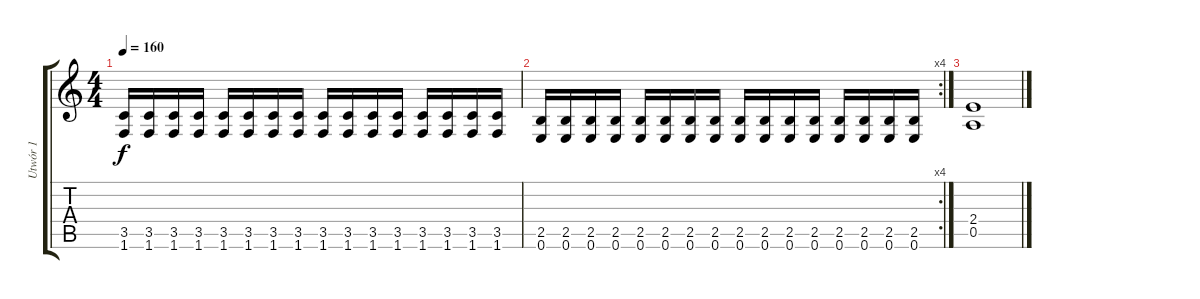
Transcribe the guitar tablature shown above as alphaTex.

\track ("Utwór 1" "Utwór 1") {instrument distortionguitar}
\staff {score tabs}
\tuning (E4 B3 G3 D3 A2 E2) {hide}
\ts (4 4)
\tempo 160
\clef g2
\ks c
(3.5 1.6).16{dy f} (3.5 1.6).16 (3.5 1.6).16 (3.5 1.6).16 (3.5 1.6).16 (3.5 1.6).16 (3.5 1.6).16 (3.5 1.6).16 (3.5 1.6).16 (3.5 1.6).16 (3.5 1.6).16 (3.5 1.6).16 (3.5 1.6).16 (3.5 1.6).16 (3.5 1.6).16 (3.5 1.6).16 |
\rc 4
(2.5 0.6).16 (2.5 0.6).16 (2.5 0.6).16 (2.5 0.6).16 (2.5 0.6).16 (2.5 0.6).16 (2.5 0.6).16 (2.5 0.6).16 (2.5 0.6).16 (2.5 0.6).16 (2.5 0.6).16 (2.5 0.6).16 (2.5 0.6).16 (2.5 0.6).16 (2.5 0.6).16 (2.5 0.6).16 |
(2.4 0.5).1
